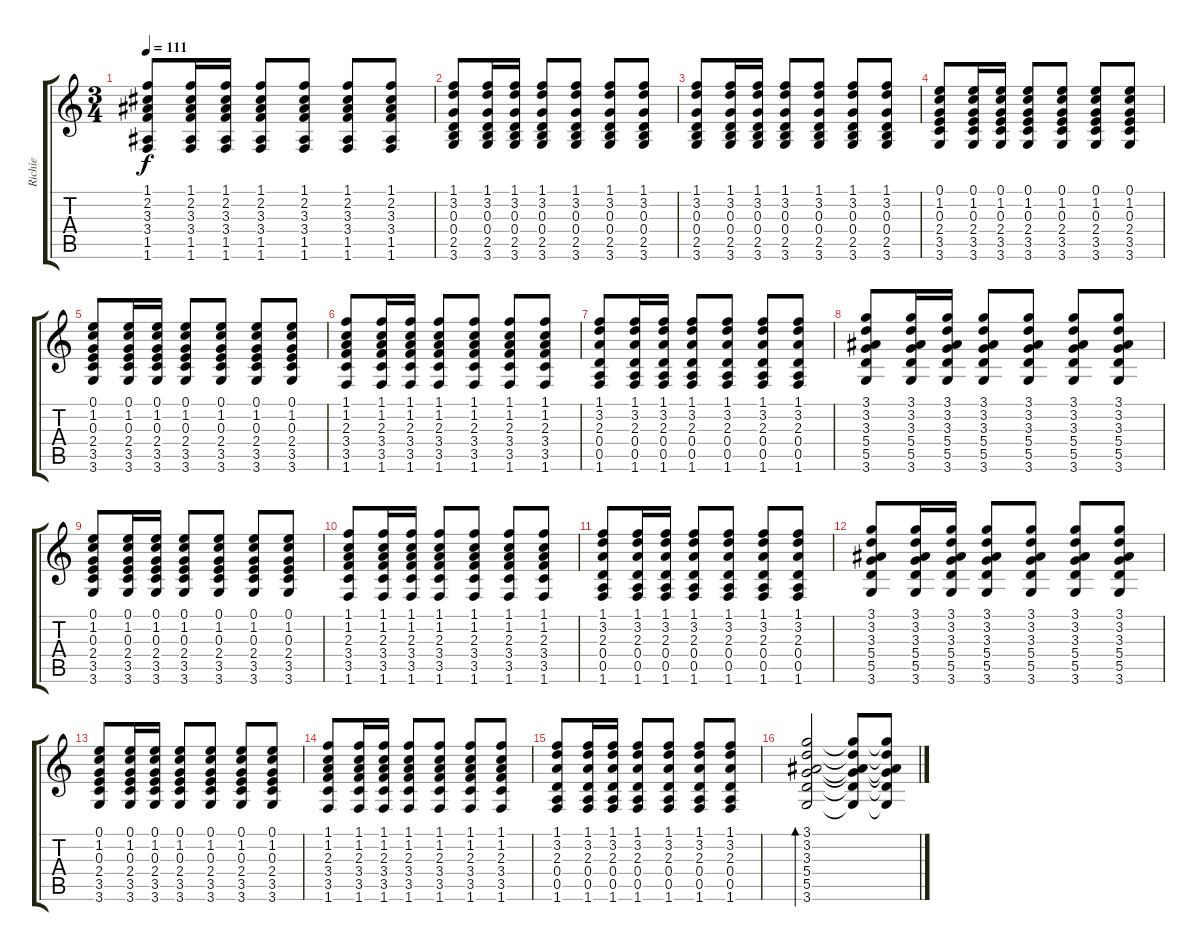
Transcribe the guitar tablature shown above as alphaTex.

\track ("Richie" "Richie") {instrument acousticguitarsteel}
\staff {score tabs}
\tuning (E4 B3 G3 D3 A2 E2) {hide}
\ts (3 4)
\tempo 111
\clef g2
\ks c
(1.1 2.2 3.3 3.4 1.5 1.6).8{dy f} (1.1 2.2 3.3 3.4 1.5 1.6).16 (1.1 2.2 3.3 3.4 1.5 1.6).16 (1.1 2.2 3.3 3.4 1.5 1.6).8 (1.1 2.2 3.3 3.4 1.5 1.6).8 (1.1 2.2 3.3 3.4 1.5 1.6).8 (1.1 2.2 3.3 3.4 1.5 1.6).8 |
(1.1 3.2 0.3 0.4 2.5 3.6).8 (1.1 3.2 0.3 0.4 2.5 3.6).16 (1.1 3.2 0.3 0.4 2.5 3.6).16 (1.1 3.2 0.3 0.4 2.5 3.6).8 (1.1 3.2 0.3 0.4 2.5 3.6).8 (1.1 3.2 0.3 0.4 2.5 3.6).8 (1.1 3.2 0.3 0.4 2.5 3.6).8 |
(1.1 3.2 0.3 0.4 2.5 3.6).8 (1.1 3.2 0.3 0.4 2.5 3.6).16 (1.1 3.2 0.3 0.4 2.5 3.6).16 (1.1 3.2 0.3 0.4 2.5 3.6).8 (1.1 3.2 0.3 0.4 2.5 3.6).8 (1.1 3.2 0.3 0.4 2.5 3.6).8 (1.1 3.2 0.3 0.4 2.5 3.6).8 |
(0.1 1.2 0.3 2.4 3.5 3.6).8 (0.1 1.2 0.3 2.4 3.5 3.6).16 (0.1 1.2 0.3 2.4 3.5 3.6).16 (0.1 1.2 0.3 2.4 3.5 3.6).8 (0.1 1.2 0.3 2.4 3.5 3.6).8 (0.1 1.2 0.3 2.4 3.5 3.6).8 (0.1 1.2 0.3 2.4 3.5 3.6).8 |
(0.1 1.2 0.3 2.4 3.5 3.6).8 (0.1 1.2 0.3 2.4 3.5 3.6).16 (0.1 1.2 0.3 2.4 3.5 3.6).16 (0.1 1.2 0.3 2.4 3.5 3.6).8 (0.1 1.2 0.3 2.4 3.5 3.6).8 (0.1 1.2 0.3 2.4 3.5 3.6).8 (0.1 1.2 0.3 2.4 3.5 3.6).8 |
(1.1 1.2 2.3 3.4 3.5 1.6).8 (1.1 1.2 2.3 3.4 3.5 1.6).16 (1.1 1.2 2.3 3.4 3.5 1.6).16 (1.1 1.2 2.3 3.4 3.5 1.6).8 (1.1 1.2 2.3 3.4 3.5 1.6).8 (1.1 1.2 2.3 3.4 3.5 1.6).8 (1.1 1.2 2.3 3.4 3.5 1.6).8 |
(1.1 3.2 2.3 0.4 0.5 1.6).8 (1.1 3.2 2.3 0.4 0.5 1.6).16 (1.1 3.2 2.3 0.4 0.5 1.6).16 (1.1 3.2 2.3 0.4 0.5 1.6).8 (1.1 3.2 2.3 0.4 0.5 1.6).8 (1.1 3.2 2.3 0.4 0.5 1.6).8 (1.1 3.2 2.3 0.4 0.5 1.6).8 |
(3.1 3.2 3.3 5.4 5.5 3.6).8 (3.1 3.2 3.3 5.4 5.5 3.6).16 (3.1 3.2 3.3 5.4 5.5 3.6).16 (3.1 3.2 3.3 5.4 5.5 3.6).8 (3.1 3.2 3.3 5.4 5.5 3.6).8 (3.1 3.2 3.3 5.4 5.5 3.6).8 (3.1 3.2 3.3 5.4 5.5 3.6).8 |
(0.1 1.2 0.3 2.4 3.5 3.6).8 (0.1 1.2 0.3 2.4 3.5 3.6).16 (0.1 1.2 0.3 2.4 3.5 3.6).16 (0.1 1.2 0.3 2.4 3.5 3.6).8 (0.1 1.2 0.3 2.4 3.5 3.6).8 (0.1 1.2 0.3 2.4 3.5 3.6).8 (0.1 1.2 0.3 2.4 3.5 3.6).8 |
(1.1 1.2 2.3 3.4 3.5 1.6).8 (1.1 1.2 2.3 3.4 3.5 1.6).16 (1.1 1.2 2.3 3.4 3.5 1.6).16 (1.1 1.2 2.3 3.4 3.5 1.6).8 (1.1 1.2 2.3 3.4 3.5 1.6).8 (1.1 1.2 2.3 3.4 3.5 1.6).8 (1.1 1.2 2.3 3.4 3.5 1.6).8 |
(1.1 3.2 2.3 0.4 0.5 1.6).8 (1.1 3.2 2.3 0.4 0.5 1.6).16 (1.1 3.2 2.3 0.4 0.5 1.6).16 (1.1 3.2 2.3 0.4 0.5 1.6).8 (1.1 3.2 2.3 0.4 0.5 1.6).8 (1.1 3.2 2.3 0.4 0.5 1.6).8 (1.1 3.2 2.3 0.4 0.5 1.6).8 |
(3.1 3.2 3.3 5.4 5.5 3.6).8 (3.1 3.2 3.3 5.4 5.5 3.6).16 (3.1 3.2 3.3 5.4 5.5 3.6).16 (3.1 3.2 3.3 5.4 5.5 3.6).8 (3.1 3.2 3.3 5.4 5.5 3.6).8 (3.1 3.2 3.3 5.4 5.5 3.6).8 (3.1 3.2 3.3 5.4 5.5 3.6).8 |
(0.1 1.2 0.3 2.4 3.5 3.6).8 (0.1 1.2 0.3 2.4 3.5 3.6).16 (0.1 1.2 0.3 2.4 3.5 3.6).16 (0.1 1.2 0.3 2.4 3.5 3.6).8 (0.1 1.2 0.3 2.4 3.5 3.6).8 (0.1 1.2 0.3 2.4 3.5 3.6).8 (0.1 1.2 0.3 2.4 3.5 3.6).8 |
(1.1 1.2 2.3 3.4 3.5 1.6).8 (1.1 1.2 2.3 3.4 3.5 1.6).16 (1.1 1.2 2.3 3.4 3.5 1.6).16 (1.1 1.2 2.3 3.4 3.5 1.6).8 (1.1 1.2 2.3 3.4 3.5 1.6).8 (1.1 1.2 2.3 3.4 3.5 1.6).8 (1.1 1.2 2.3 3.4 3.5 1.6).8 |
(1.1 3.2 2.3 0.4 0.5 1.6).8 (1.1 3.2 2.3 0.4 0.5 1.6).16 (1.1 3.2 2.3 0.4 0.5 1.6).16 (1.1 3.2 2.3 0.4 0.5 1.6).8 (1.1 3.2 2.3 0.4 0.5 1.6).8 (1.1 3.2 2.3 0.4 0.5 1.6).8 (1.1 3.2 2.3 0.4 0.5 1.6).8 |
(3.1 3.2 3.3 5.4 5.5 3.6).2{bd 480} (3.1{t} 3.2{t} 3.3{t} 5.4{t} 5.5{t} 3.6{t}).8 (3.1{t} 3.2{t} 3.3{t} 5.4{t} 5.5{t} 3.6{t}).8
